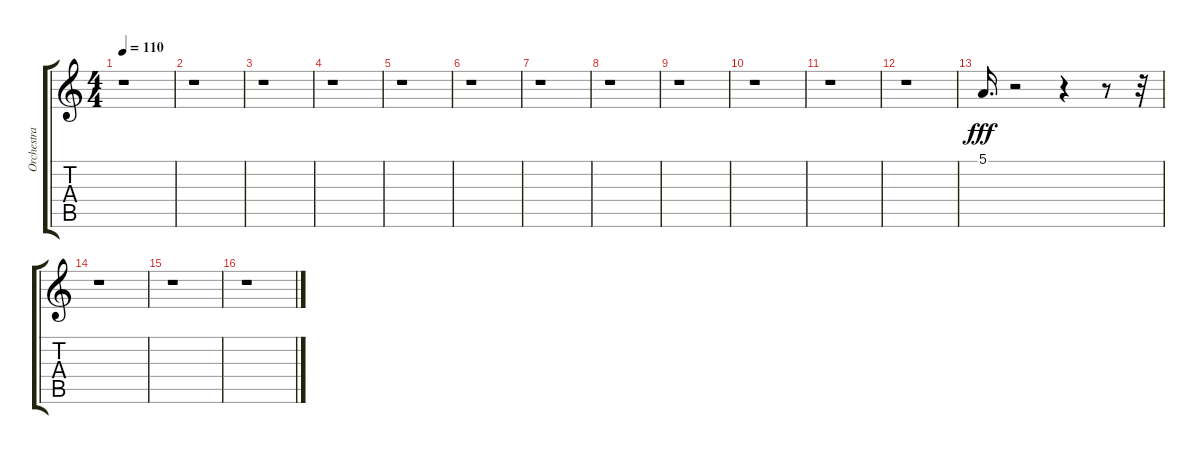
\track ("Orchestra Hit" "Orchestra ") {instrument orchestrahit}
\staff {score tabs}
\tuning (E4 B3 G3 D3 A2 E2) {hide}
\ts (4 4)
\tempo 110
\clef g2
\ks c
r.1{dy fff} |
r.1 |
r.1 |
r.1 |
r.1 |
r.1 |
r.1 |
r.1 |
r.1 |
r.1 |
r.1 |
r.1 |
5.1.16{d} r.2 r.4 r.8 r.32 |
r.1 |
r.1 |
r.1
